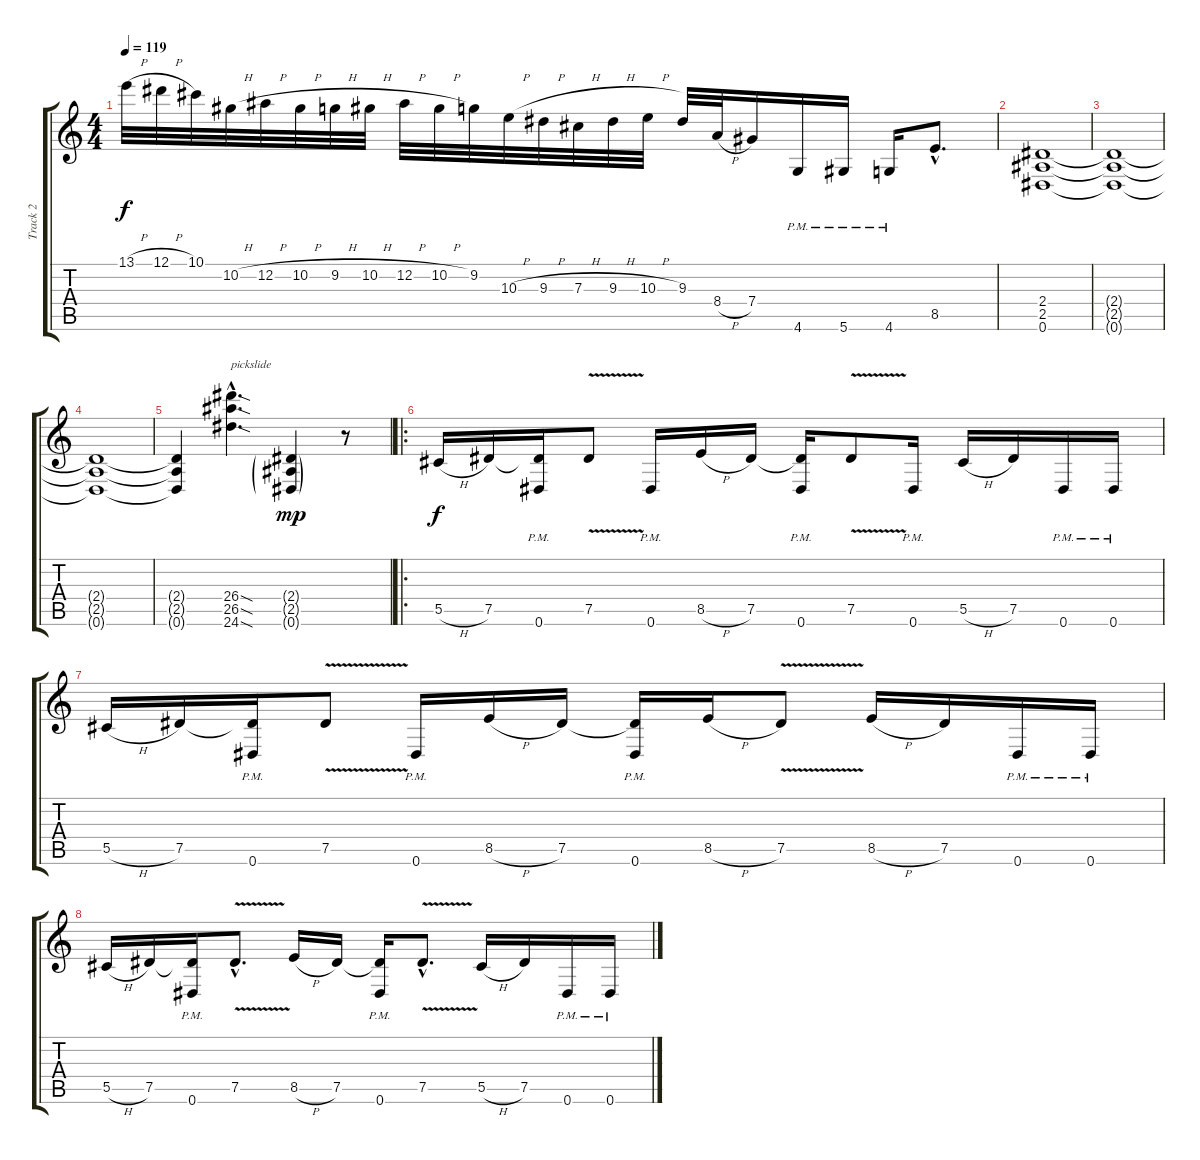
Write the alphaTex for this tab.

\track ("Track 2" "Track 2") {instrument overdrivenguitar}
\staff {score tabs}
\tuning (Eb4 Bb3 Gb3 Db3 Ab2 Eb2) {hide}
\ts (4 4)
\tempo 119
\clef g2
\ks c
13.1{h}.32{dy f} 12.1{h}.32 10.1.32 10.2{h}.32 12.2{h}.32 10.2{h}.32 9.2{h}.32 10.2{h}.32 12.2{h}.32 10.2{h}.32 9.2.32 10.3{h}.32 9.3{h}.32 7.3{h}.32 9.3{h}.32 10.3{h}.32 9.3.32 8.4{h}.32 7.4.16 4.6{pm}.16 5.6{pm}.16 4.6{pm}.16 8.5{hac}.8{d} |
(2.4 2.5 0.6).1 |
(2.4{t} 2.5{t} 0.6{t}).1 |
(2.4{t} 2.5{t} 0.6{t}).1 |
(2.4{t} 2.5{t} 0.6{t}).4 (26.4{sod hac} 26.5{sod hac} 24.6{sod hac}).4{d txt "pickslide"} (2.4{g} 2.5{g} 0.6{g}).4{dy mp} r.8 |
\ro
5.5{h}.16{dy f} 7.5.16 (7.5{t} 0.6{pm}).16 7.5{v}.8 0.6{pm}.16 8.5{h}.16 7.5.16 (7.5{t} 0.6{pm}).16 7.5{v}.8 0.6{pm}.16 5.5{h}.16 7.5.16 0.6{pm}.16 0.6{pm}.16 |
5.5{h}.16 7.5.16 (7.5{t} 0.6{pm}).16 7.5{v}.8 0.6{pm}.16 8.5{h}.16 7.5.16 (7.5{t} 0.6{pm}).16 8.5{h}.16 7.5{v}.8 8.5{h}.16 7.5.16 0.6{pm}.16 0.6{pm}.16 |
5.5{h}.16 7.5.16 (7.5{t} 0.6{pm}).16 7.5{v hac}.8{d} 8.5{h}.16 7.5.16 (7.5{t} 0.6{pm}).16 7.5{v hac}.8{d} 5.5{h}.16 7.5.16 0.6{pm}.16 0.6{pm}.16
